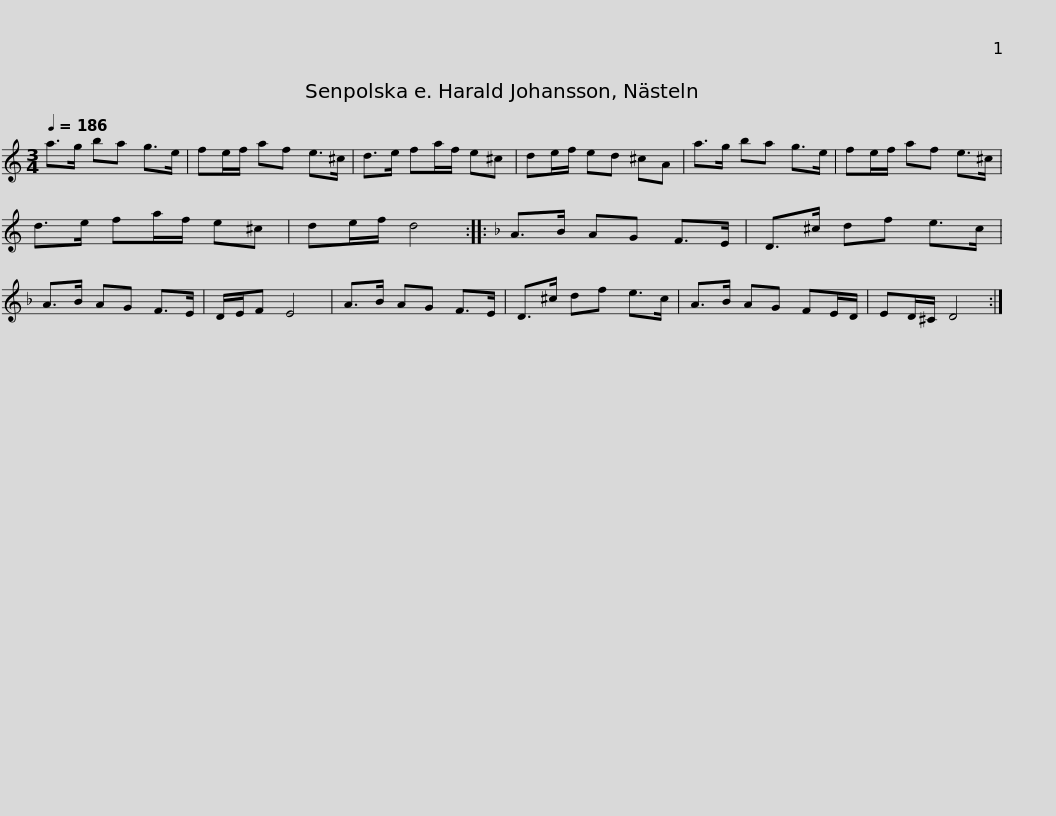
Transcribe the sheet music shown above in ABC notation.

X:1
L:1/8
Q:1/4=186
M:3/4
I:linebreak $
K:C
V:1 treble
V:1
 a>g ba g>e | fe/f/ af e>^c | d>e fa/f/ e^c | de/f/ ed ^cA | a>g ba g>e |$ %5
 fe/f/ af e>^c | d>e fa/f/ e^c | de/f/ d4 ::[K:Dmin] A>B AG F>E | D>^c df e>c | %10
 A>B AG F>E |$ D/E/F E4 | A>B AG F>E | D>^c df e>c | A>B AG FE/D/ | %15
 ED/^C/ D4 :| %16
